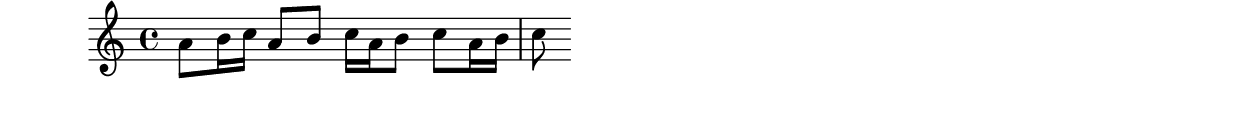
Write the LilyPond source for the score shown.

\include "lilypond-book-preamble.ly" \relative c'' {a8 b16 c16 a8 b8 c16 a16 b8 c8 a16 b16 c8 }